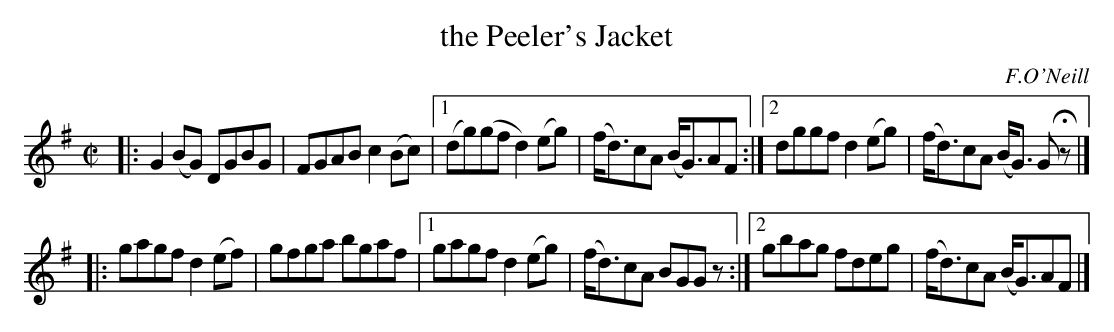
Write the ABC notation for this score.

X:1
T:the Peeler's Jacket
O:F.O'Neill
M:C|
L:1/8
K:G
|:  G2(BG) DGBG | FGAB c2(Bc) |\
[1 (dg)(gf d2)(eg) | (f<d)cA (B<G)AF :|\
[2 dggf d2(eg) | (f<d)cA (B<G) GHz |]
|: gagf d2(ef) | gfga bgaf |\
[1 gagf d2(eg) | (f<d)cA BGGz :|\
[2 gbag fdeg | (f<d)cA (B<G)AF |]
